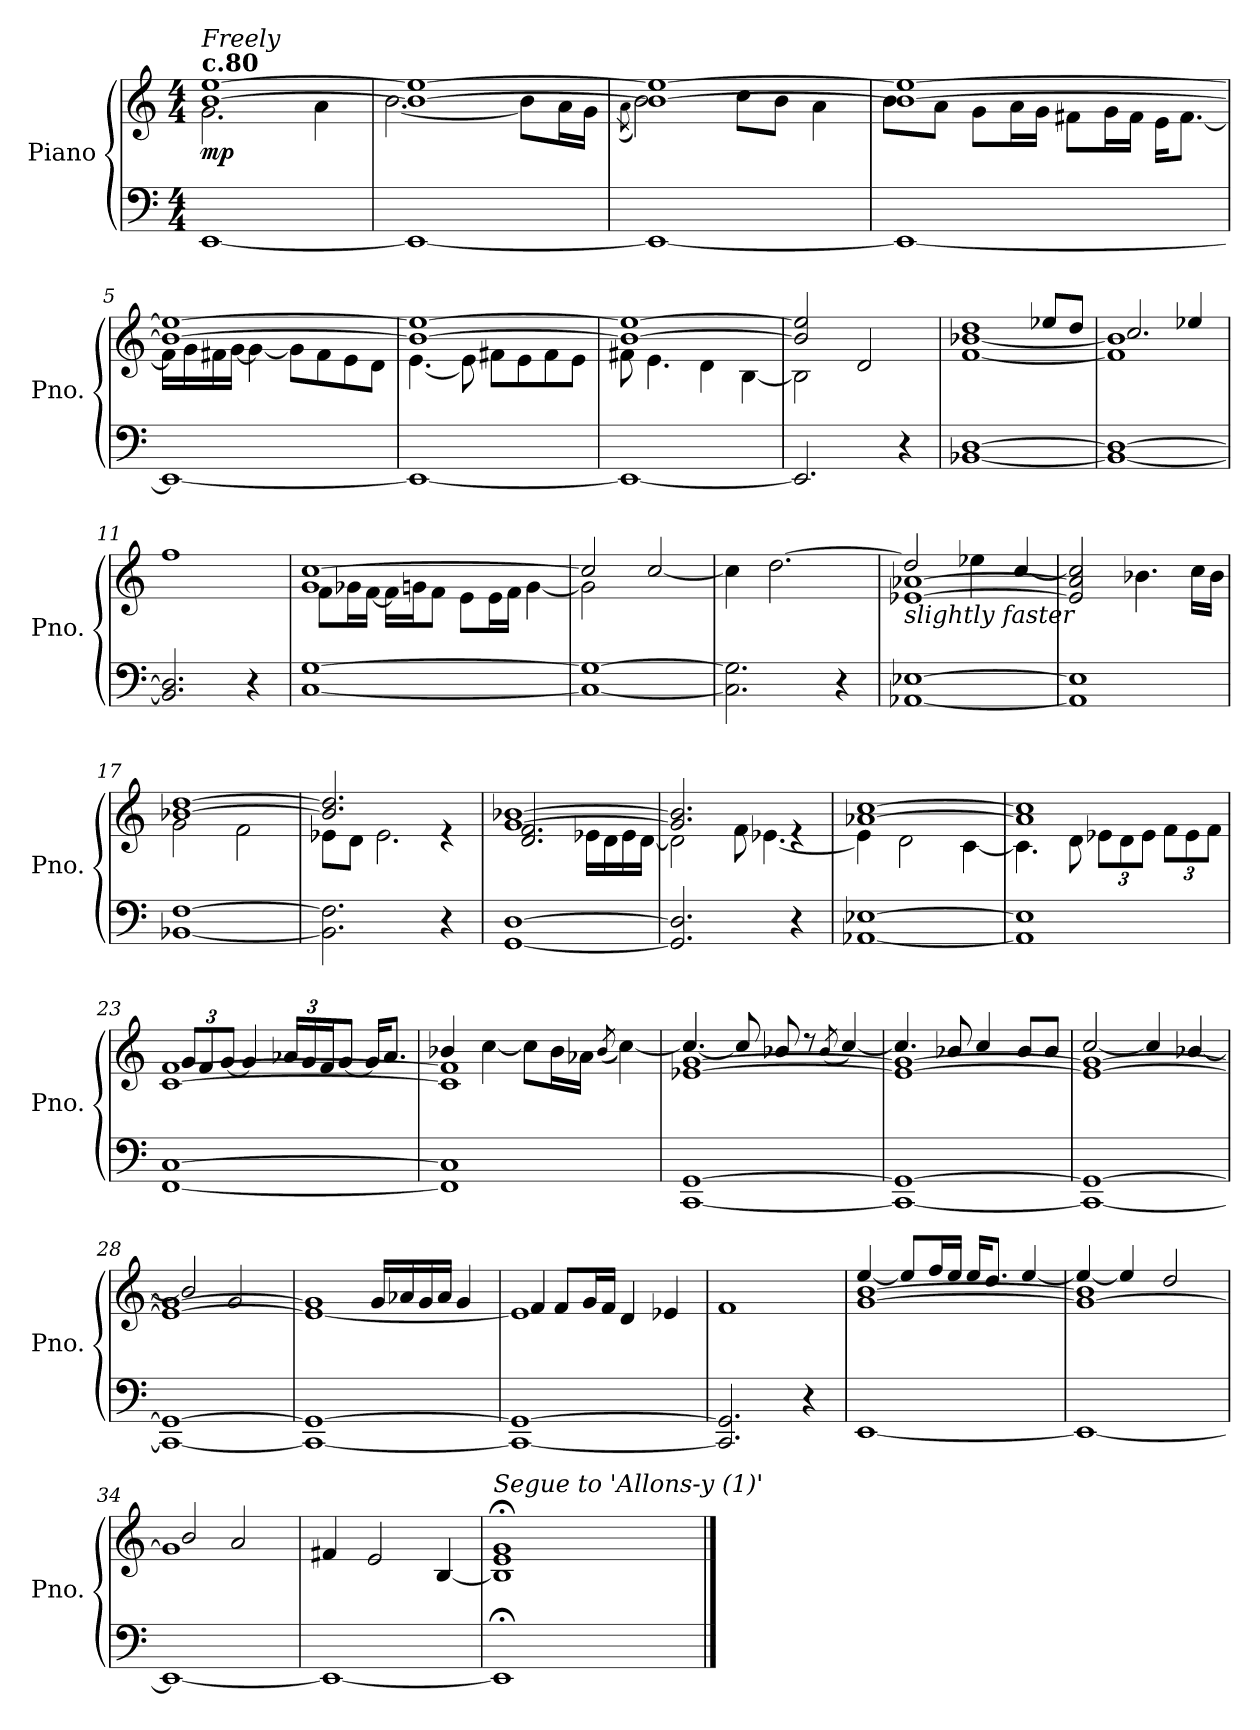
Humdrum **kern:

**kern	**kern	**dynam
*part1	*part1	*part1
*staff2	*staff1	*staff1/2
*I"Piano	*	*
*I'Pno.	*	*
*clefF4	*clefG2	*
*k[]	*k[]	*
*M4/4	*M4/4	*
=1	=1	=1
*	*^	*
!	!LO:TX:a:B:t=c.80	!	!
!	!LO:TX:a:i:t=Freely	!	!
!	!	!	!LO:DY:b
[1EE	[1b [1ee	2.g\	mp
.	.	4a\	.
=2	=2	=2	=2
1EE_	1b_ 1ee_	[2.b\	.
.	.	8b\L]	.
.	.	16a\L	.
.	.	16g\JJ	.
=3	=3	=3	=3
.	.	(<8qa\	.
1EE_	1b_ 1ee_	2b\)	.
.	.	8cc\L	.
.	.	8b\J	.
.	.	4a\	.
=4	=4	=4	=4
1EE_	1b_ 1ee_	8b\L	.
.	.	8a\J	.
.	.	8g\L	.
.	.	16a\L	.
.	.	16g\JJ	.
.	.	8f#X\L	.
.	.	16g\L	.
.	.	16f#\JJ	.
.	.	16e\KL	.
.	.	[8.f#\J	.
!!LO:LB:g=z	!!
=5	=5	=5	=5
1EE_	1b_ 1ee_	16f#\LL]	.
.	.	16g\	.
.	.	16f#X\	.
.	.	[16g\JJ	.
.	.	4g\_	.
.	.	8g\L]	.
.	.	8f#\	.
.	.	8e\	.
.	.	8d\J	.
=6	=6	=6	=6
1EE_	1b_ 1ee_	[4.e\	.
.	.	8e\]	.
.	.	8f#X\L	.
.	.	8e\	.
.	.	8f#\	.
.	.	8e\J	.
=7	=7	=7	=7
1EE_	1b_ 1ee_	8f#X\	.
.	.	4.e\	.
.	.	4d\	.
.	.	[4B\	.
=8	=8	=8	=8
2.EE/]	2b/] 2ee/]	2B\]	.
.	2d/	2ryy	.
4r	.	.	.
!!LO:LB:g=z	!!
=9	=9	=9	=9
[1BB-X [1D	[1f [1b-X 1dd	2.ryy	.
.	.	8ee-X/L	.
.	.	8dd/J	.
=10	=10	=10	=10
1BB-_ 1D_	1f] 1b-]	2.cc/	.
.	.	4ee-X/	.
*	*v	*v	*
=11	=11	=11
2.BB-/] 2.D/]	1ff	.
4r	.	.
!!LO:LB:g=z
=12	=12	=12
*	*^	*
[1C [1G	1g [1cc	8f\L	.
.	.	16g-X\L	.
.	.	[16f\JJ	.
.	.	16f\LL]	.
.	.	16gn\J	.
.	.	8f\J	.
.	.	8e\L	.
.	.	16e\L	.
.	.	16f\JJ	.
.	.	[4g\	.
=13	=13	=13	=13
1C_ 1G_	2cc/]	2g\]	.
.	[2cc/	2ryy	.
*	*v	*v	*
=14	=14	=14
2.C\] 2.G\]	4cc\]	.
.	[2.dd\	.
4r	.	.
!!LO:LB:g=z
=15	=15	=15
*	*MM85	*
*	*^	*
!	!LO:TX:b:i:t=slightly faster	!	!
[1AA-X [1E-X	[1e-X [1a-X	2dd/]	.
.	.	4ee-X\	.
.	.	[4cc/	.
*	*v	*v	*
=16	=16	=16
1AA-] 1E-]	2e-/] 2a-/] 2cc/]	.
.	4.b-X\	.
.	16cc\LL	.
.	16b-\JJ	.
=17	=17	=17
*	*^	*
[1BB-X [1F	[1b-X [1dd	2g\	.
.	.	2f\	.
=18	=18	=18	=18
2.BB-\] 2.F\]	2.b-/] 2.dd/]	8e-X\L	.
.	.	8d\J	.
.	.	2.e-\	.
4r	4re	.	.
!!LO:PB:g=z	!!
=19	=19	=19	=19
[1GG [1D	[1g [1b-X	2.d/ 2.f/	.
.	.	16e-X\LL	.
.	.	16d\	.
.	.	16e-\	.
.	.	[16d\JJ	.
=20	=20	=20	=20
2.GG/] 2.D/]	2.g/] 2.b-/]	2d\]	.
.	.	8f\	.
.	.	[4.e-X\	.
4r	4re	.	.
=21	=21	=21	=21
[1AA-X [1E-X	[1a-X [1cc	4e-\]	.
.	.	2d\	.
.	.	[4c\	.
=22	=22	=22	=22
1AA-] 1E-]	1a-] 1cc]	4.c\]	.
.	.	8d\	.
*	*	*Xbrackettup	*
.	.	12e-X\L	.
.	.	12d\	.
.	.	12e-\J	.
.	.	12f\L	.
.	.	12e-\	.
.	.	12f\J	.
!!LO:LB:g=z	!!
=23	=23	=23	=23
[1FF [1C	[1c [1f	12g/L	.
.	.	12f/	.
.	.	[12g/J	.
.	.	4g/]	.
.	.	24a-X/LL	.
.	.	24g/	.
.	.	24f/J	.
.	.	[8g/J	.
.	.	16g/KL]	.
.	.	8.a-/J	.
=24	=24	=24	=24
1FF] 1C]	1c] 1f]	4b-X/	.
.	.	[4cc\	.
.	.	8cc\L]	.
.	.	16b-\L	.
.	.	16a-X\JJ	.
.	.	(<8qb-/	.
.	.	[4cc\)	.
!!LO:LB:g=z	!!
=25	=25	=25	=25
[1CC [1GG	[1e-X [1g	4.cc/_	.
.	.	8cc/]	.
.	.	8b-X/	.
.	.	8rdd	.
.	.	(<8qb-/	.
.	.	[4cc/)	.
=26	=26	=26	=26
1CC_ 1GG_	1e-_ 1g_	4.cc/]	.
.	.	8b-X/	.
.	.	4cc/	.
.	.	8b-/L	.
.	.	8b-/J	.
=27	=27	=27	=27
1CC_ 1GG_	1e-_ 1g_	[2cc/	.
.	.	4cc/]	.
.	.	[4b-X/	.
=28	=28	=28	=28
1CC_ 1GG_	1e-_ 1g_	2b-/]	.
.	.	2g/	.
!!LO:LB:g=z	!!
=29	=29	=29	=29
1CC_ 1GG_	1e-_ 1g]	2ryy	.
.	.	16g/LL	.
.	.	16a-X/	.
.	.	16g/	.
.	.	16a-/JJ	.
.	.	4g/	.
=30	=30	=30	=30
1CC_ 1GG_	1e-]	4f/	.
.	.	8f/L	.
.	.	16g/L	.
.	.	16f/JJ	.
.	.	4d/	.
.	.	4e-X/	.
*	*v	*v	*
=31	=31	=31
2.CC/] 2.GG/]	1f	.
4r	.	.
=32	=32	=32
*	*^	*
[1EE	[1g [1b	[4ee/	.
.	.	8ee/L]	.
.	.	16ff/L	.
.	.	16ee/JJ	.
.	.	16ee/KL	.
.	.	8.dd/J	.
.	.	[4ee/	.
!!LO:LB:g=z	!!
=33	=33	=33	=33
1EE_	1g_ 1b]	4ee/_	.
.	.	4ee/]	.
.	.	2dd/	.
=34	=34	=34	=34
1EE_	1g]	2b/	.
.	.	2a/	.
*	*v	*v	*
=35	=35	=35
1EE_	4f#X/	.
.	2e/	.
.	[4B/	.
=36	=36	=36
!	!LO:TX:a:i:t=Segue to 'Allons-y (1)'	!
1EE;<]	1B];< 1e;< 1g;<	.
==	==	==
*-	*-	*-
